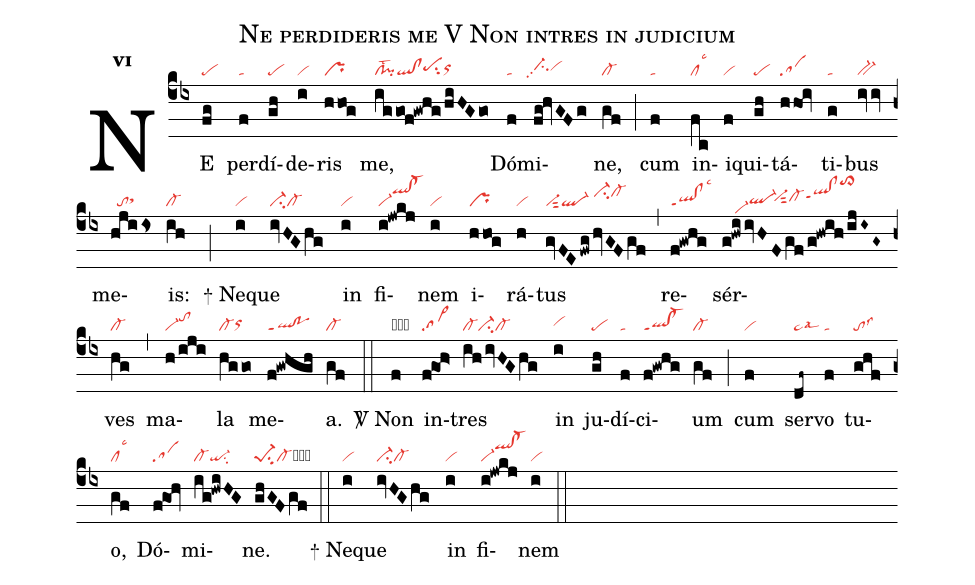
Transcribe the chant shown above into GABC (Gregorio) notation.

name:Ne perdideris me V Non intres in judicium;
office-part:re;
mode:6;
nabc-lines:1;
%%
initial-style: 1;
name: Ne perdideris me;
mode: 6;
office-part: Responsorium;
annotation: Resp. ;
annotation: vi;
nabc-lines:1;
%%
(cb4) NE(fg|pe) per(f|ta)dí(gh|pe)de(i|vi)ris(hhog|pr) me,(iggof!gwhg/hiHGgo|cl!pilst2ql!clpehhsu2orhh) Dó(f|ta)mi(fg!hvGFg|ci-hhpp2vihh)ne,(gf|cl-) (;) cum(f|ta) in(fc|cllsc3)i(f|vi)qui(gh|pe)tá(hhoi|sa)ti(g|ta)bus(iviv|bv-) me(hjiis|//tosthh)is:(ih|cl-) (;)
<sp>+</sp> Ne(i|vi)que(ivHGhg|ci-cl-) in(i|vi) fi(i!jwkj|vi-qlhk!cl-hk)nem(i|vi) i(hhog|pr)rá(h|vi)tus(gvFE/fwg/hvGFgf|vi-sut2ql-/ci-hjcl-hj) (,) re(f!gwhg|ql!clppt1lsc3)sér(g!hwiivHFgf/g!hwih/ijI~G~|////vi-hcql-hg`vi-hhsut2cl-hhqlhi!clhippt1to>hp)ves(hg|cl-) (,) ma(h/iji|vi-tohj)la(hggo|cl-orhh) me(f!gwhgh|ql!poppt1)a.(gf|cl-) (::)

<sp>V/</sp> Non(f|obta) in(f!go1!h>|sa>)tres(ihivHGhg|cl-ci-cl-) in(i|vihh) ju(gh|pe)dí(f|ta)ci(f!gwhg|ql!cl-ppt1)um(gf|cl-) (;) cum(f|vi) ser(df~|ta>lsal3)vo(f|ta) tu(ghf|tolss3)o,(gf|cllsc3) Dó(f!go1!hv|sa)mi(ig!hwiHG|cl-qi-su2)ne.(ghGFgf|pe-1su2cl-cb) (::)
<sp>+</sp> Ne(i|vi)que(ivHGhg|ci-cl-) in(i|vi) fi(i!jwkj|vi-qlhk!cl-hk)nem(i|vi) (::)
